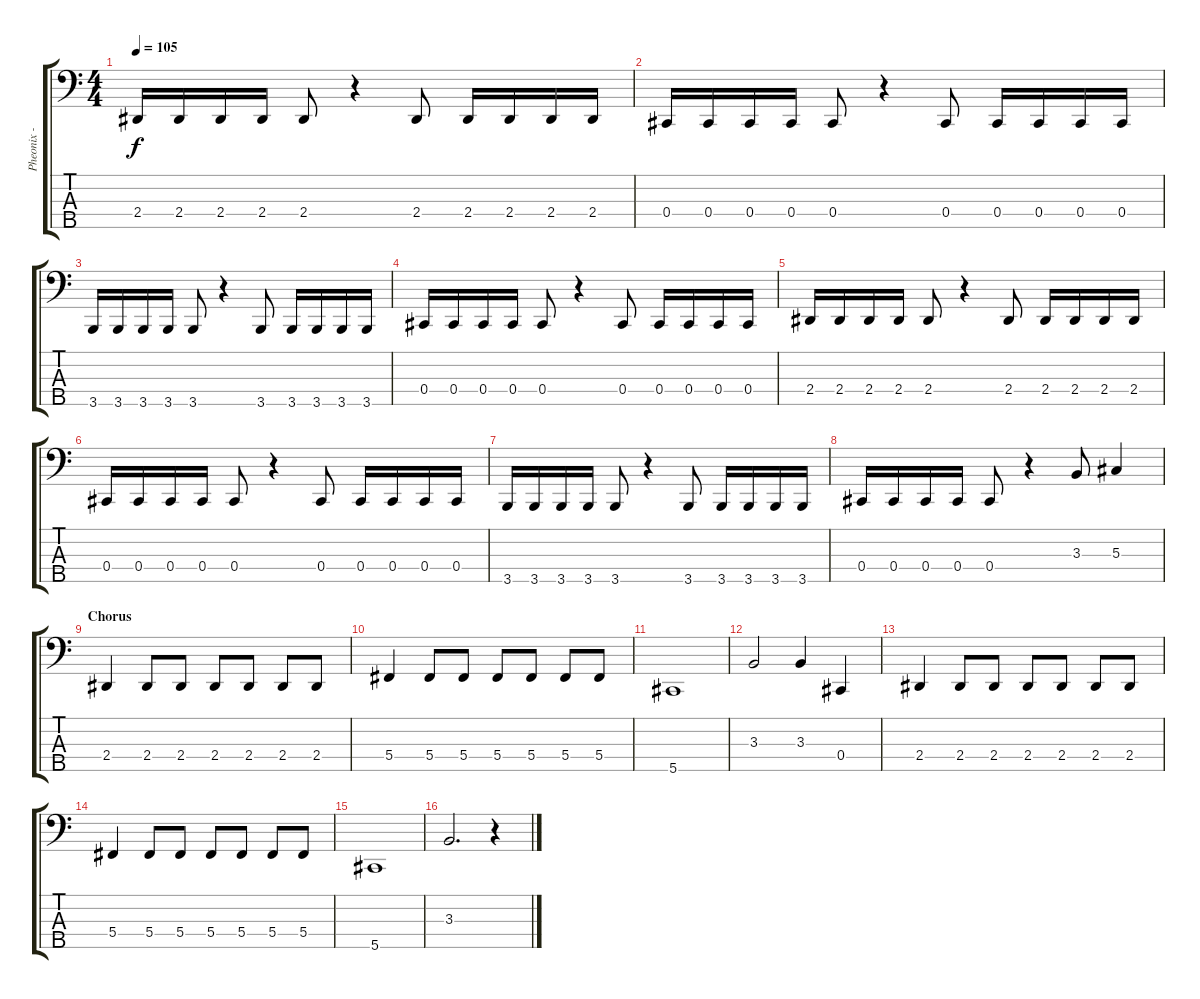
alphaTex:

\track ("Pheonix - Bass" "Pheonix - ") {instrument electricbassfinger}
\staff {score tabs}
\tuning (Gb2 Db2 Ab1 Db1 Ab0) {hide}
\ts (4 4)
\tempo 105
\clef f4
\ks c
2.4.16{dy f} 2.4.16 2.4.16 2.4.16 2.4.8 r.4 2.4.8 2.4.16 2.4.16 2.4.16 2.4.16 |
0.4.16 0.4.16 0.4.16 0.4.16 0.4.8 r.4 0.4.8 0.4.16 0.4.16 0.4.16 0.4.16 |
3.5.16 3.5.16 3.5.16 3.5.16 3.5.8 r.4 3.5.8 3.5.16 3.5.16 3.5.16 3.5.16 |
0.4.16 0.4.16 0.4.16 0.4.16 0.4.8 r.4 0.4.8 0.4.16 0.4.16 0.4.16 0.4.16 |
2.4.16 2.4.16 2.4.16 2.4.16 2.4.8 r.4 2.4.8 2.4.16 2.4.16 2.4.16 2.4.16 |
0.4.16 0.4.16 0.4.16 0.4.16 0.4.8 r.4 0.4.8 0.4.16 0.4.16 0.4.16 0.4.16 |
3.5.16 3.5.16 3.5.16 3.5.16 3.5.8 r.4 3.5.8 3.5.16 3.5.16 3.5.16 3.5.16 |
0.4.16 0.4.16 0.4.16 0.4.16 0.4.8 r.4 3.3.8 5.3.4 |
\section ("" "Chorus")
2.4.4 2.4.8 2.4.8 2.4.8 2.4.8 2.4.8 2.4.8 |
5.4.4 5.4.8 5.4.8 5.4.8 5.4.8 5.4.8 5.4.8 |
5.5.1 |
3.3.2 3.3.4 0.4.4 |
2.4.4 2.4.8 2.4.8 2.4.8 2.4.8 2.4.8 2.4.8 |
5.4.4 5.4.8 5.4.8 5.4.8 5.4.8 5.4.8 5.4.8 |
5.5.1 |
3.3.2{d} r.4
